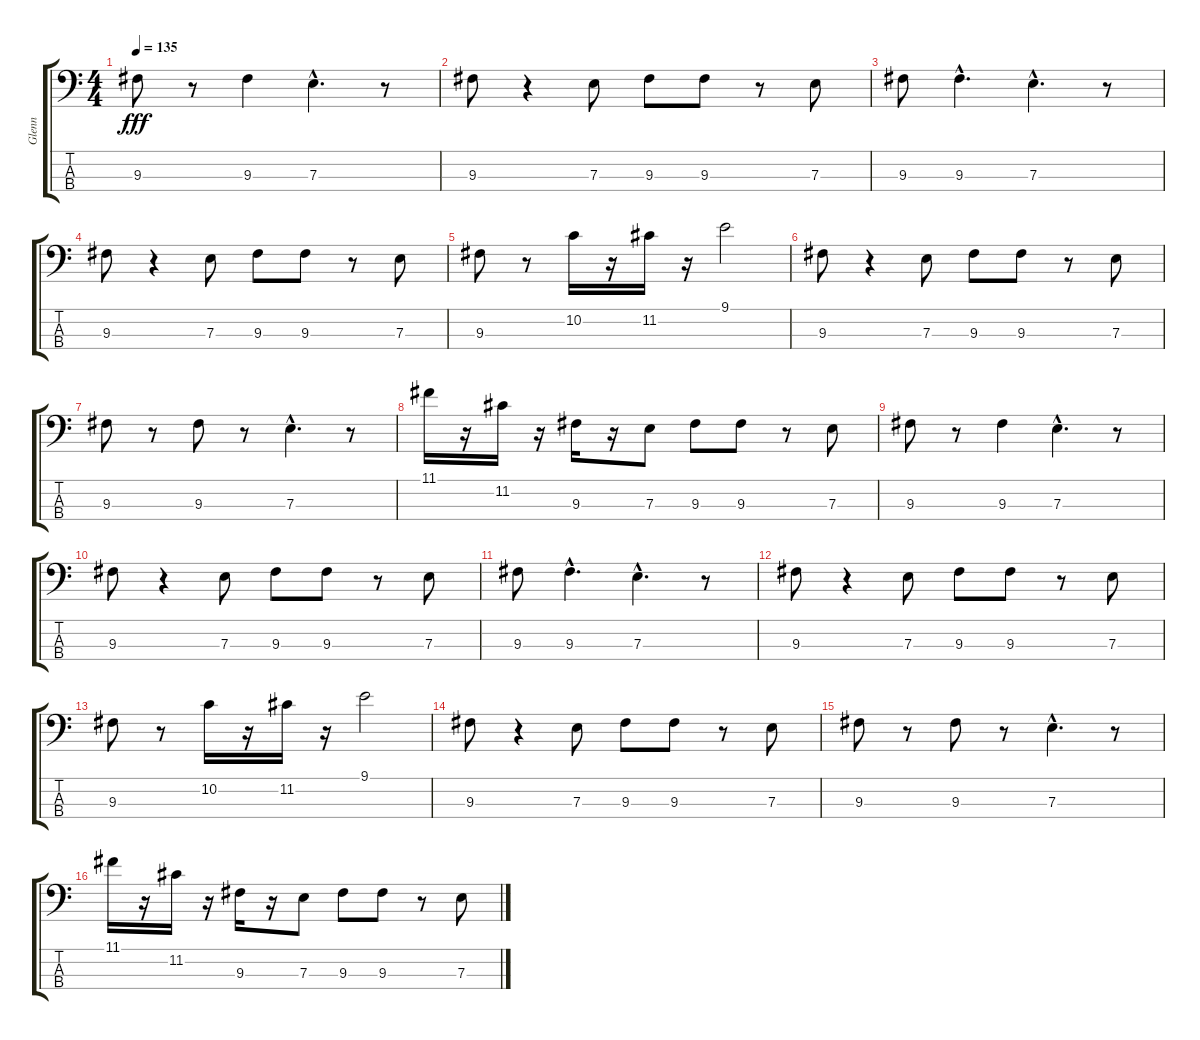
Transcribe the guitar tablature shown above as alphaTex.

\track ("Glenn" "Glenn") {instrument electricbassfinger}
\staff {score tabs}
\tuning (G2 D2 A1 E1) {hide}
\ts (4 4)
\tempo 135
\clef f4
\ks c
9.3.8{dy fff} r.8 9.3.4 7.3{hac}.4{d} r.8 |
9.3.8 r.4 7.3.8 9.3.8 9.3.8 r.8 7.3.8 |
9.3.8 9.3{hac}.4{d} 7.3{hac}.4{d} r.8 |
9.3.8 r.4 7.3.8 9.3.8 9.3.8 r.8 7.3.8 |
9.3.8 r.8 10.2.16 r.16 11.2.16 r.16 9.1.2 |
9.3.8 r.4 7.3.8 9.3.8 9.3.8 r.8 7.3.8 |
9.3.8 r.8 9.3.8 r.8 7.3{hac}.4{d} r.8 |
11.1.16 r.16 11.2.16 r.16 9.3.16 r.16 7.3.8 9.3.8 9.3.8 r.8 7.3.8 |
9.3.8 r.8 9.3.4 7.3{hac}.4{d} r.8 |
9.3.8 r.4 7.3.8 9.3.8 9.3.8 r.8 7.3.8 |
9.3.8 9.3{hac}.4{d} 7.3{hac}.4{d} r.8 |
9.3.8 r.4 7.3.8 9.3.8 9.3.8 r.8 7.3.8 |
9.3.8 r.8 10.2.16 r.16 11.2.16 r.16 9.1.2 |
9.3.8 r.4 7.3.8 9.3.8 9.3.8 r.8 7.3.8 |
9.3.8 r.8 9.3.8 r.8 7.3{hac}.4{d} r.8 |
11.1.16 r.16 11.2.16 r.16 9.3.16 r.16 7.3.8 9.3.8 9.3.8 r.8 7.3.8
